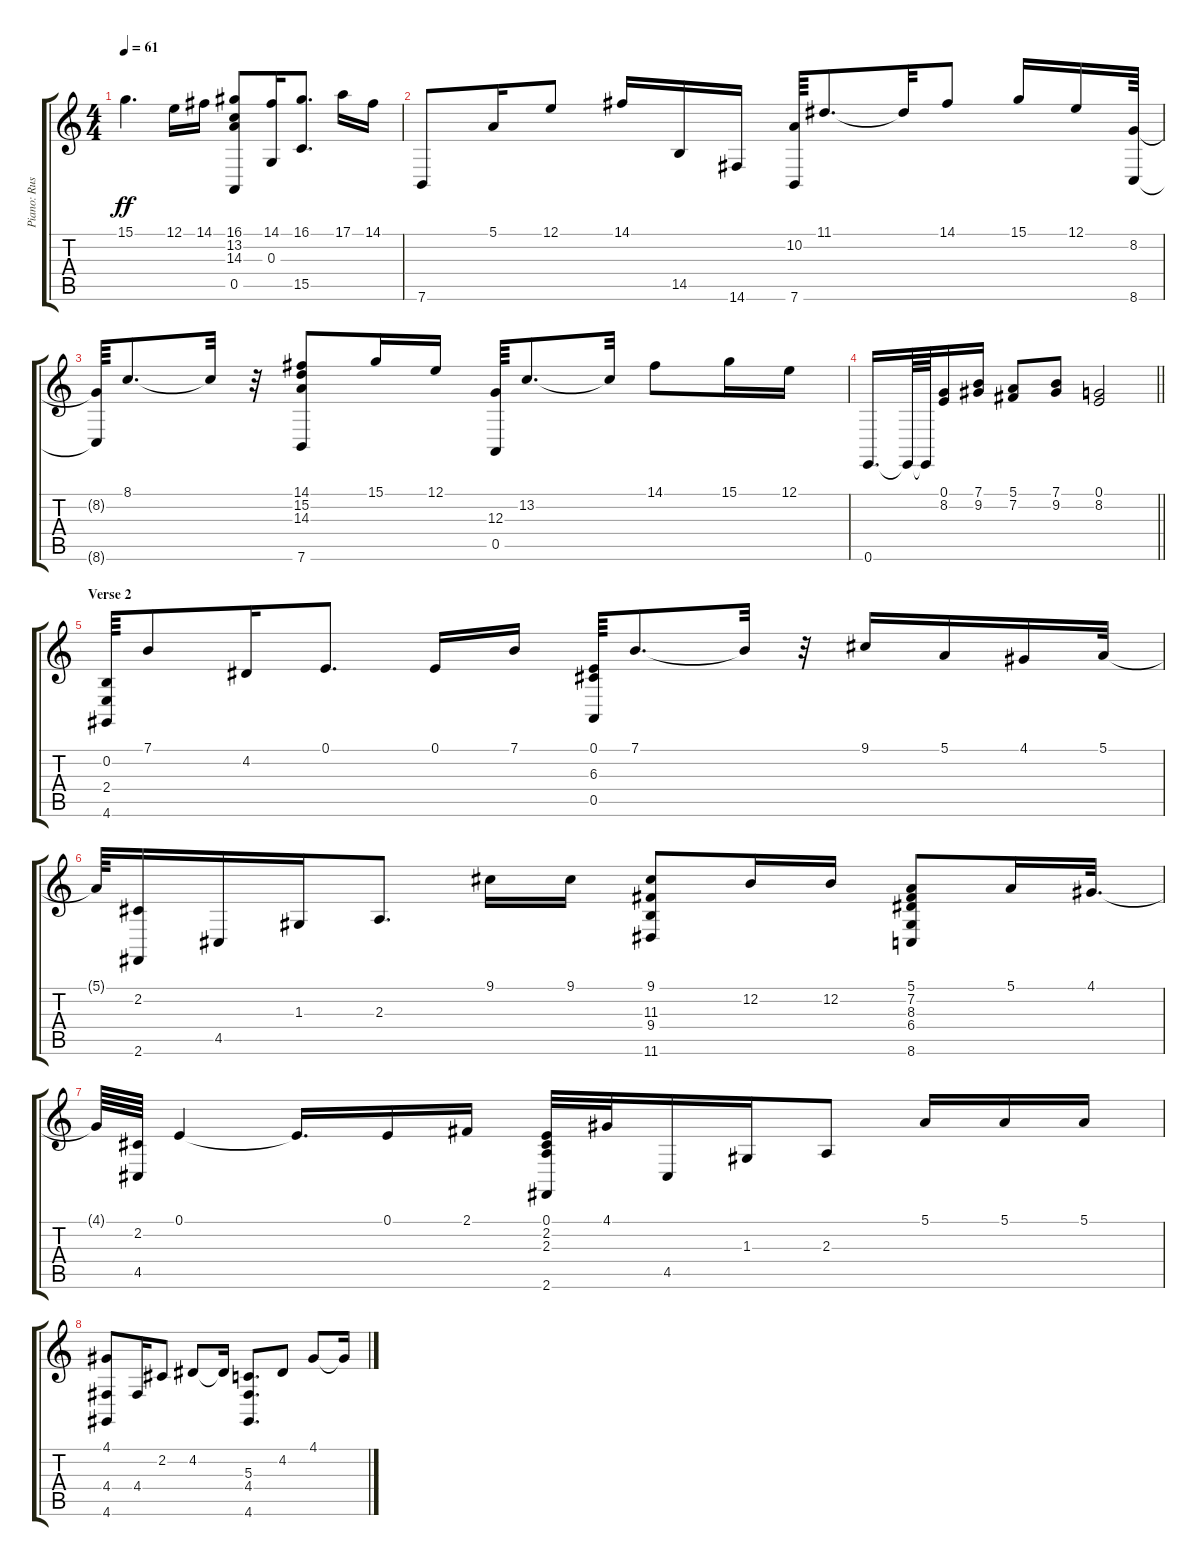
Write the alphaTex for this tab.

\track ("Piano: Russ Desalvo" "Piano: Rus") {instrument acousticgrandpiano}
\staff {score tabs}
\tuning (E4 B3 G3 D3 A2 E2) {hide}
\ts (4 4)
\tempo 61
\clef g2
\ks c
15.1.4{d dy ff} 12.1.16 14.1.16 (16.1 13.2 14.3 0.5).8 (14.1 0.3).16 (16.1 15.5).8{d} 17.1.16 14.1.16 |
7.6.8 5.1.16 12.1.8 14.1.16 14.5.16 14.6.16 (10.2 7.6).64 11.1.8{d} 11.1{t}.32 14.1.8 15.1.16 12.1.16 (8.2 8.6).64 |
(8.2{t} 8.6{t}).64 8.1.8{d} 8.1{t}.32 r.32 (14.1 15.2 14.3 7.6).8 15.1.16 12.1.16 (12.3 0.5).64 13.2.8{d} 13.2{t}.32 14.1.8 15.1.16 12.1.16 |
\barLineRight lightlight
0.6.16{d} 0.6{t}.64 0.6{t}.64 (0.1 8.2).16 (7.1 9.2).16 (5.1 7.2).8 (7.1 9.2).8 (0.1 8.2).2 |
\section ("" "Verse 2")
(0.2 2.4 4.6).64 7.1.8 4.2.16 0.1.8{d} 0.1.16 7.1.16 (0.1 6.3 0.5).64 7.1.8{d} 7.1{t}.32 r.32 9.1.16 5.1.16 4.1.16 5.1.32 |
5.1{t}.64 (2.2 2.6).16 4.5.16 1.3.16 2.3.8{d} 9.1.16 9.1.16 (9.1 11.3 9.4 11.6).8 12.2.16 12.2.16 (5.1 7.2 8.3 6.4 8.6).8 5.1.16 4.1.32{d} |
4.1{t}.64 (2.2 4.5).64 0.1.4 0.1{t}.16{d} 0.1.16 2.1.16 (0.1 2.2 2.3 2.6).32 4.1.32 4.5.16 1.3.16 2.3.8 5.1.16 5.1.16 5.1.16 |
(4.1 4.4 4.6).8 4.4.16 2.2.8 4.2.8 4.2{t}.16 (5.3 4.4 4.6).8{d} 4.2.8 4.1.8 4.1{t}.16
